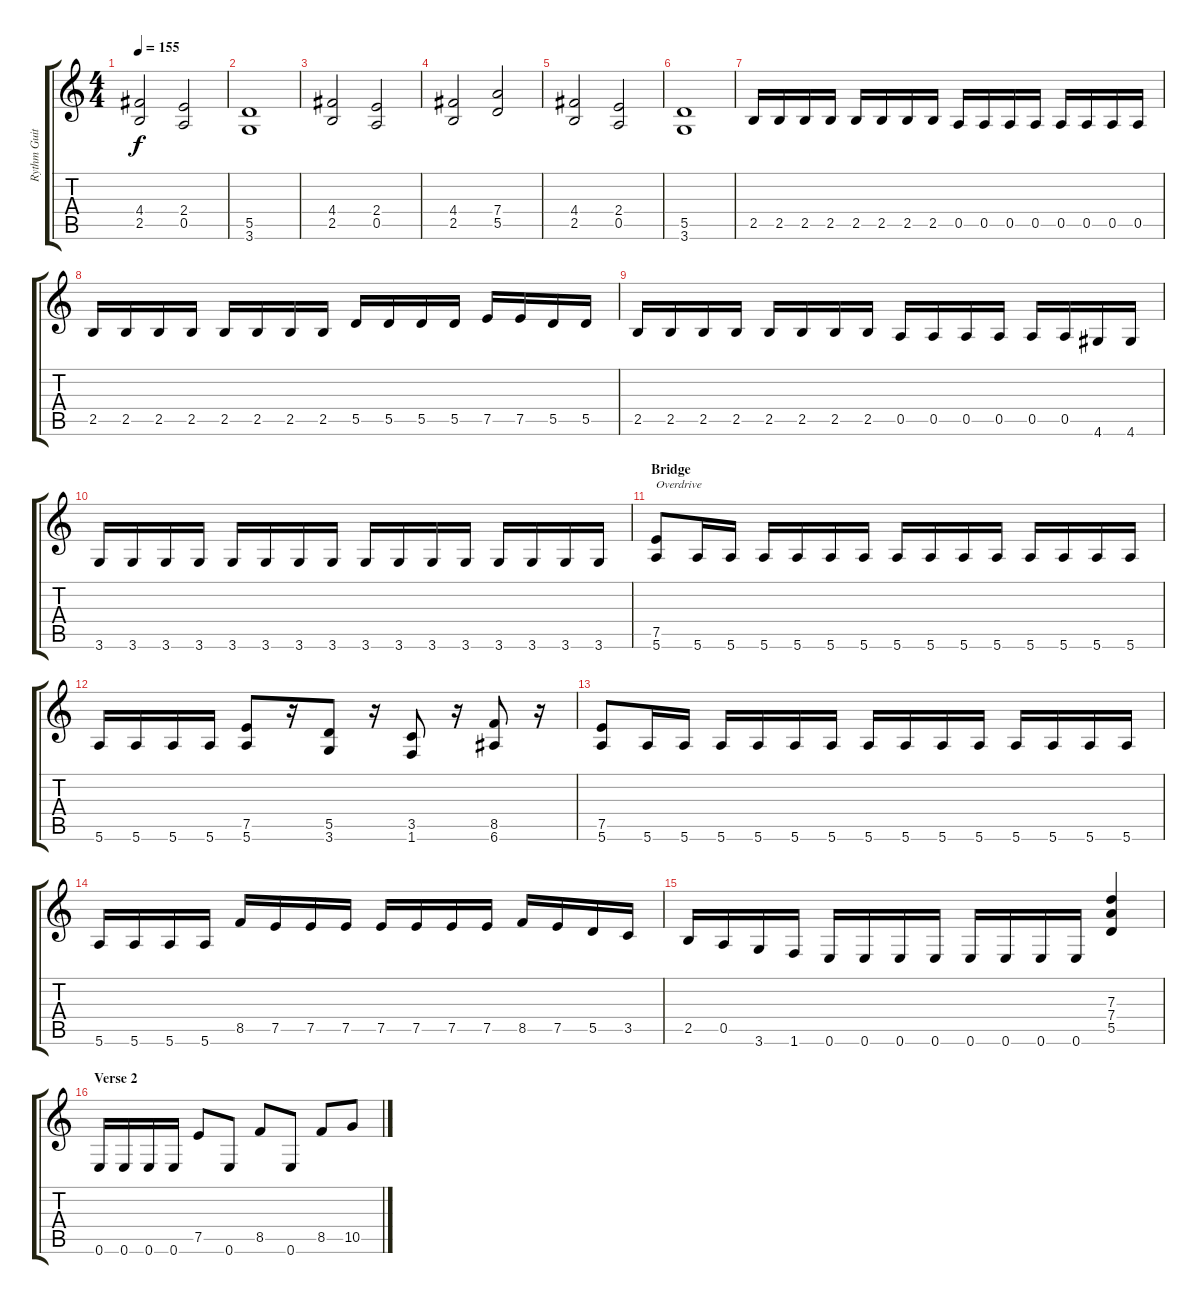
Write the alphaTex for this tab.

\track ("Rythm Guitar" "Rythm Guit") {instrument distortionguitar}
\staff {score tabs}
\tuning (E4 B3 G3 D3 A2 E2) {hide}
\ts (4 4)
\tempo 155
\clef g2
\ks c
(4.4 2.5).2{dy f} (2.4 0.5).2 |
(5.5 3.6).1 |
(4.4 2.5).2 (2.4 0.5).2 |
(4.4 2.5).2 (7.4 5.5).2 |
(4.4 2.5).2 (2.4 0.5).2 |
(5.5 3.6).1 |
2.5.16 2.5.16 2.5.16 2.5.16 2.5.16 2.5.16 2.5.16 2.5.16 0.5.16 0.5.16 0.5.16 0.5.16 0.5.16 0.5.16 0.5.16 0.5.16 |
2.5.16 2.5.16 2.5.16 2.5.16 2.5.16 2.5.16 2.5.16 2.5.16 5.5.16 5.5.16 5.5.16 5.5.16 7.5.16 7.5.16 5.5.16 5.5.16 |
2.5.16 2.5.16 2.5.16 2.5.16 2.5.16 2.5.16 2.5.16 2.5.16 0.5.16 0.5.16 0.5.16 0.5.16 0.5.16 0.5.16 4.6.16 4.6.16 |
3.6.16 3.6.16 3.6.16 3.6.16 3.6.16 3.6.16 3.6.16 3.6.16 3.6.16 3.6.16 3.6.16 3.6.16 3.6.16 3.6.16 3.6.16 3.6.16 |
\section ("" "Bridge")
(7.5 5.6).8{txt "Overdrive" instrument overdrivenguitar} 5.6.16 5.6.16 5.6.16 5.6.16 5.6.16 5.6.16 5.6.16 5.6.16 5.6.16 5.6.16 5.6.16 5.6.16 5.6.16 5.6.16 |
5.6.16 5.6.16 5.6.16 5.6.16 (7.5 5.6).8 r.16 (5.5 3.6).8 r.16 (3.5 1.6).8 r.16 (8.5 6.6).8 r.16 |
(7.5 5.6).8 5.6.16 5.6.16 5.6.16 5.6.16 5.6.16 5.6.16 5.6.16 5.6.16 5.6.16 5.6.16 5.6.16 5.6.16 5.6.16 5.6.16 |
5.6.16 5.6.16 5.6.16 5.6.16 8.5.16 7.5.16 7.5.16 7.5.16 7.5.16 7.5.16 7.5.16 7.5.16 8.5.16 7.5.16 5.5.16 3.5.16 |
2.5.16 0.5.16 3.6.16 1.6.16 0.6.16 0.6.16 0.6.16 0.6.16 0.6.16 0.6.16 0.6.16 0.6.16 (7.3 7.4 5.5).4 |
\section ("" "Verse 2")
0.6.16{instrument distortionguitar} 0.6.16 0.6.16 0.6.16 7.5.8 0.6.8 8.5.8 0.6.8 8.5.8 10.5.8
